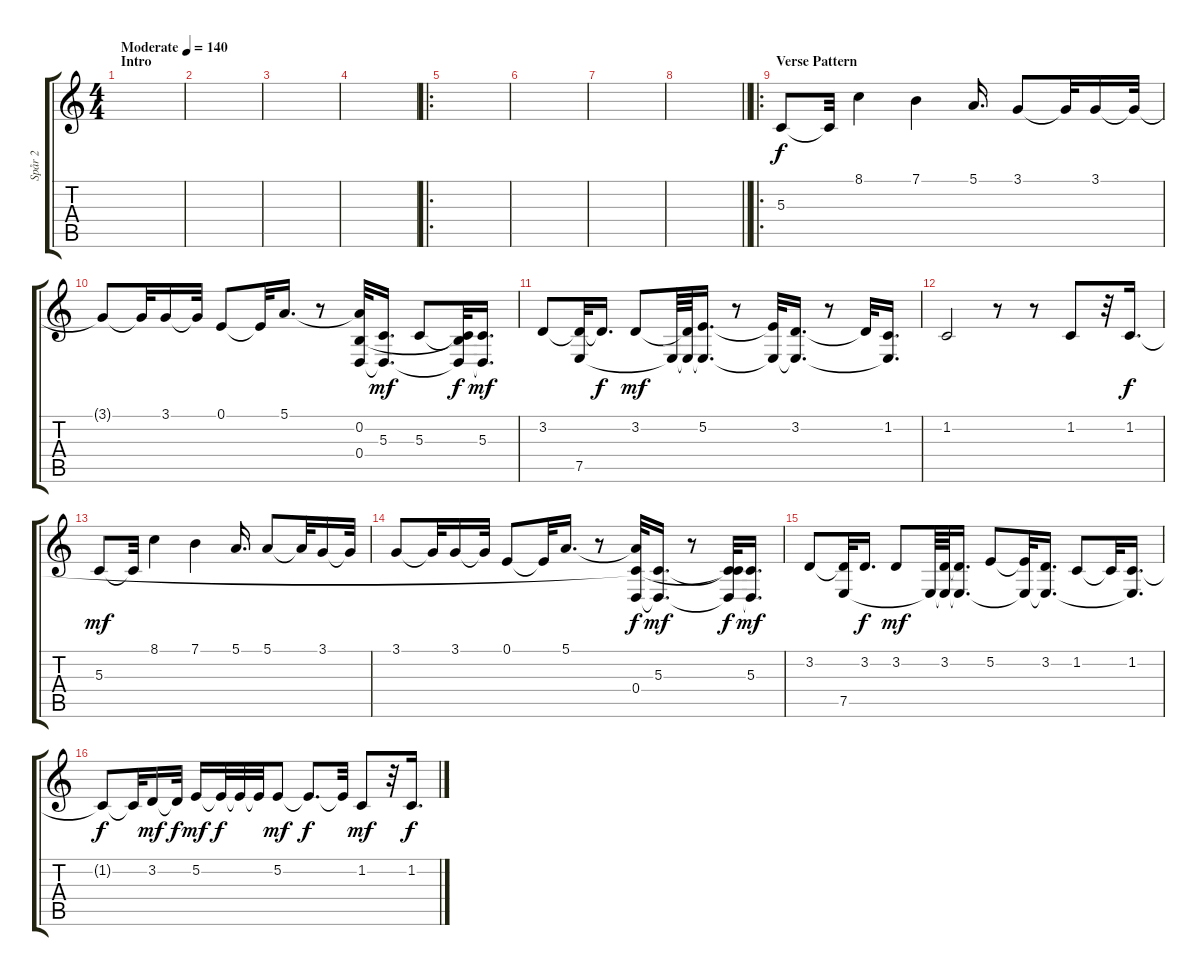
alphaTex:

\track ("Spår 2" "Spår 2") {instrument lead2sawtooth}
\staff {score tabs}
\tuning (E4 B3 G3 D3 A2 E2) {hide}
\ts (4 4)
\section ("" "Intro")
\tempo (140 "Moderate")
\clef g2
\ks c
|
|
|
|
\ro
|
|
|
\barLineRight lightlight
|
\ro
\section ("" "Verse Pattern")
5.3.8 5.3{t}.32 8.1.4 7.1.4 5.1.16{d} 3.1.8 3.1{t}.32 3.1.16 3.1{t}.32 |
3.1{t}.8 3.1{t}.32 3.1.16 3.1{t}.32 0.1.8 0.1{t}.32 5.1.16{d} r.8 (5.1{t} 0.2 0.4).32{dy f} (5.3 0.4{t}).16{d dy mf} 5.3.8 (0.2{t} 5.3{t} 0.4{t}).32{dy f} (5.3 0.4{t}).16{d dy mf} |
3.2.8 (3.2{t} 7.5).32 3.2{t}.16{d dy f} 3.2.8{dy mf} 7.5{t}.64 (3.2{t} 7.5{t}).64 (5.2 7.5{t}).16{d} r.8 (5.2{t} 7.5{t}).32 (3.2 7.5{t}).16{d} r.8 3.2{t}.32 (1.2 7.5{t}).16{d} |
1.2.2 r.8 r.8 1.2.8 r.32 1.2.16{d dy f} |
5.3.8{dy mf} 5.3{t}.32 8.1.4 7.1.4 5.1.16{d} 5.1.8 5.1{t}.32 3.1.16 3.1{t}.32 |
3.1.8 3.1{t}.32 3.1.16 3.1{t}.32 0.1.8 0.1{t}.32 5.1.16{d} r.8 (5.1{t} 1.2{t} 0.4).32{dy f} (5.3 0.4{t}).16{d dy mf} r.8 (1.2{t} 5.3{t} 0.4{t}).32{dy f} (5.3 0.4{t}).16{d dy mf} |
3.2.8 (3.2{t} 7.5).32 3.2.16{d dy f} 3.2.8{dy mf} 7.5{t}.64 (3.2 7.5{t}).64 (3.2{t} 7.5{t}).16{d} 5.2.8 (5.2{t} 7.5{t}).32 (3.2 7.5{t}).16{d} 1.2.8 1.2{t}.32 (1.2 7.5{t}).16{d} |
1.2{t}.8{dy f} 1.2{t}.32 3.2.16{dy mf} 3.2{t}.32{dy f} 5.2.16{dy mf} 5.2{t}.32{dy f} 5.2{t}.32 5.2{t}.32 5.2.8{dy mf} 5.2{t}.8{d dy f} 5.2{t}.32 1.2.8{dy mf} r.32 1.2.16{d dy f}
